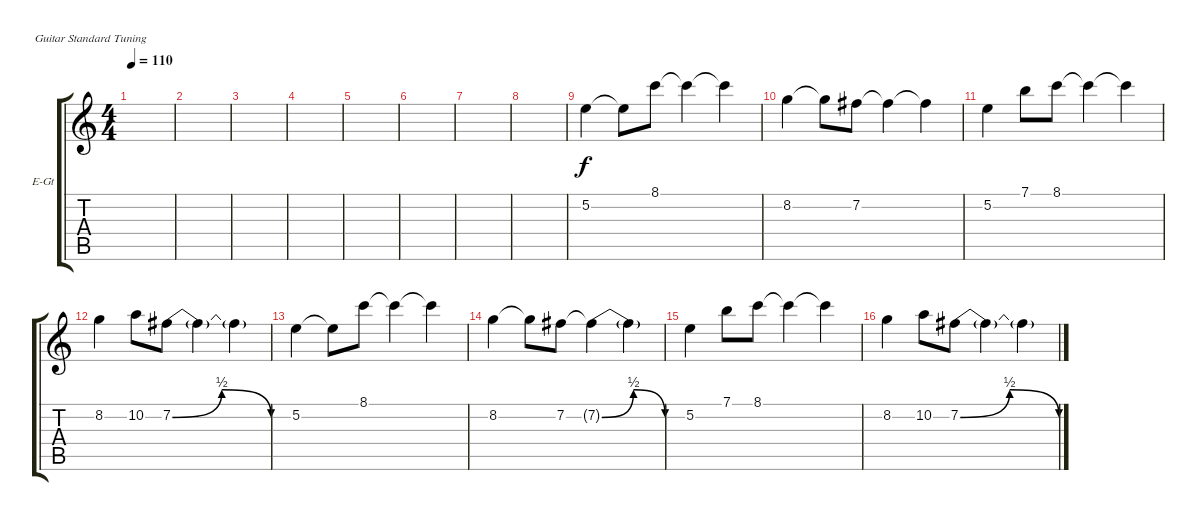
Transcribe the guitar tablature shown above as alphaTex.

\defaultSystemsLayout 4
\bracketExtendMode groupsimilarinstruments
\firstSystemTrackNameOrientation horizontal
\otherSystemsTrackNameOrientation horizontal
\track ("Electric Guitar" "E-Gt") {instrument distortionguitar}
\staff {score tabs}
\tuning (E4 B3 G3 D3 A2 E2)
\ts (4 4)
\tempo 110
\clef g2
\scale
0.485477
\ks c
|
\scale
0.257261 |
\scale
0.257261 |
|
|
|
|
|
5.2.4 5.2{t}.8 8.1.8 8.1{t}.4 8.1{t}.4 |
8.2.4 8.2{t}.8 7.2.8 7.2{t}.4 7.2{t}.4 |
5.2.4 7.1.8 8.1.8 8.1{t}.4 8.1{t}.4 |
8.2.4 10.2.8 7.2{be (bendrelease 0 0 23.4 2 45 2 59.4 0)}.8 7.2{t}.4 7.2{t}.4 |
5.2.4 5.2{t}.8 8.1.8 8.1{t}.4 8.1{t}.4 |
8.2.4 8.2{t}.8 7.2.8 7.2{be (bendrelease 0 0 15.6 2 28.2 2 43.199999999999996 0) t}.4 7.2{t}.4 |
5.2.4 7.1.8 8.1.8 8.1{t}.4 8.1{t}.4 |
8.2.4 10.2.8 7.2{be (bendrelease 0 0 23.4 2 45 2 59.4 0)}.8 7.2{t}.4 7.2{t}.4
